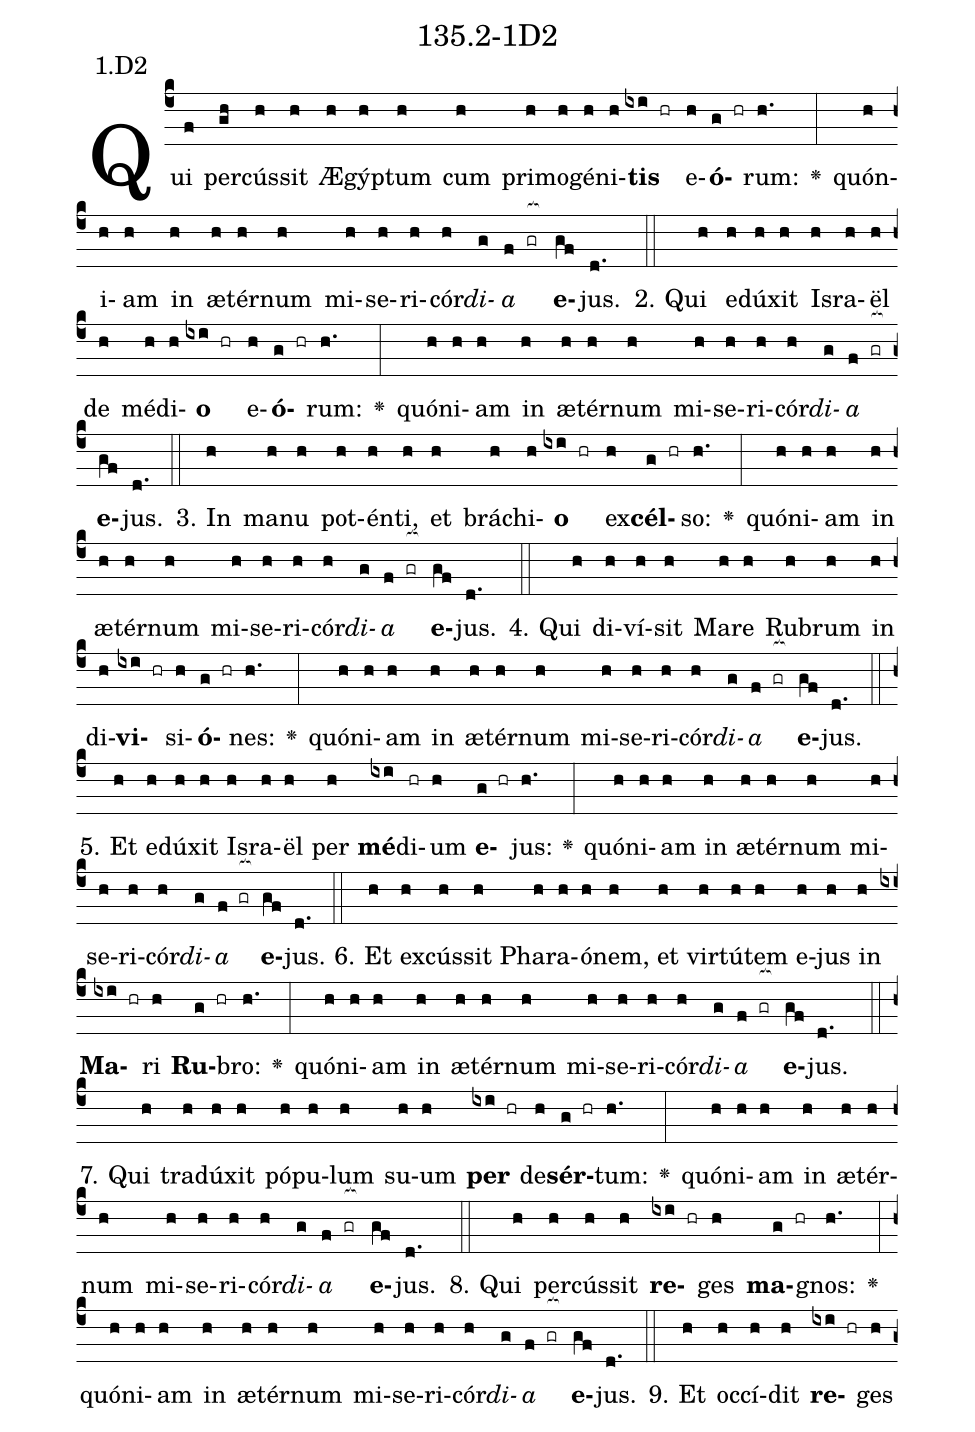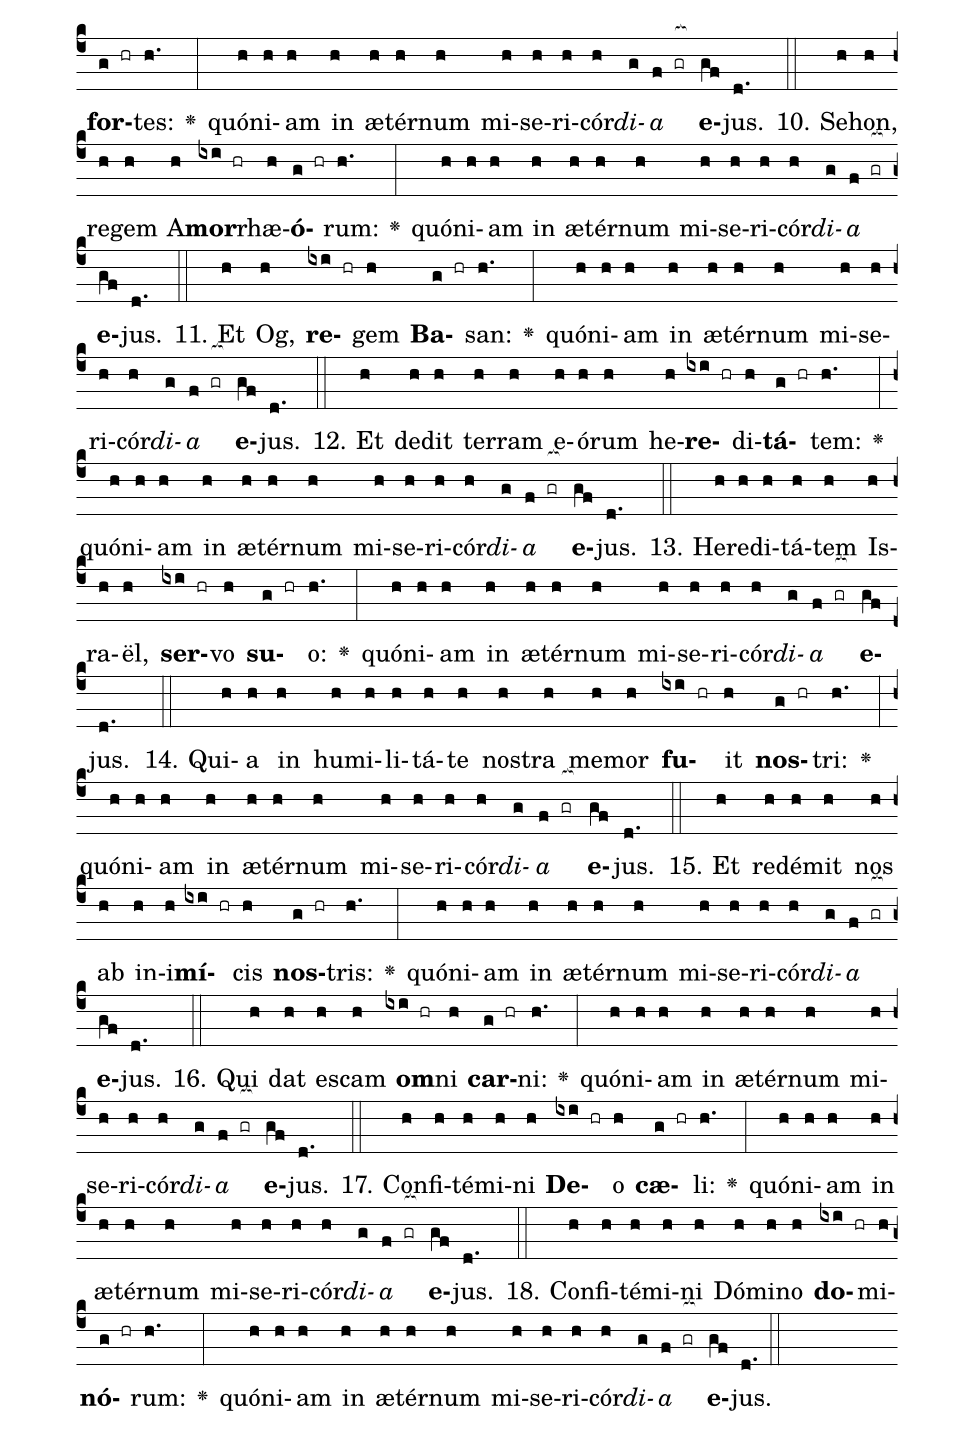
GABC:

name: 135.2-1D2;
annotation: 1.D2;
%%
(c4)Qui(f) per(gh)cús(h)sit(h) Æ(h)gýp(h)tum(h) cum(h) pri(h)mo(h)gé(h)ni(h)<b>tis</b>(ixi hr) e(h)<b>ó</b>(g hr)rum:(h.) <v>\greheightstar</v>(:) quón(h)i(h)am(h) in(h) æ(h)tér(h)num(h) mi(h)se(h)ri(h)cór(h)<i>di</i>(g)<i>a</i>(f gr[ocb:1{]) <b>e</b>(gf[ocb:0}])jus.(d.) (::)
2. Qui(h) e(h)dú(h)xit(h) Is(h)ra(h)ël(h) de(h) mé(h)di(h)<b>o</b>(ixi hr) e(h)<b>ó</b>(g hr)rum:(h.) <v>\greheightstar</v>(:) quón(h)i(h)am(h) in(h) æ(h)tér(h)num(h) mi(h)se(h)ri(h)cór(h)<i>di</i>(g)<i>a</i>(f gr[ocb:1{]) <b>e</b>(gf[ocb:0}])jus.(d.) (::)
3. In(h) ma(h)nu(h) pot(h)én(h)ti,(h) et(h) brá(h)chi(h)<b>o</b>(ixi hr) ex(h)<b>cél</b>(g hr)so:(h.) <v>\greheightstar</v>(:) quón(h)i(h)am(h) in(h) æ(h)tér(h)num(h) mi(h)se(h)ri(h)cór(h)<i>di</i>(g)<i>a</i>(f gr[ocb:1{]) <b>e</b>(gf[ocb:0}])jus.(d.) (::)
4. Qui(h) di(h)ví(h)sit(h) Ma(h)re(h) Ru(h)brum(h) in(h) di(h)<b>vi</b>(ixi hr)si(h)<b>ó</b>(g hr)nes:(h.) <v>\greheightstar</v>(:) quón(h)i(h)am(h) in(h) æ(h)tér(h)num(h) mi(h)se(h)ri(h)cór(h)<i>di</i>(g)<i>a</i>(f gr[ocb:1{]) <b>e</b>(gf[ocb:0}])jus.(d.) (::)
5. Et(h) e(h)dú(h)xit(h) Is(h)ra(h)ël(h) per(h) <b>mé</b>(ixi)di(hr)um(h) <b>e</b>(g hr)jus:(h.) <v>\greheightstar</v>(:) quón(h)i(h)am(h) in(h) æ(h)tér(h)num(h) mi(h)se(h)ri(h)cór(h)<i>di</i>(g)<i>a</i>(f gr[ocb:1{]) <b>e</b>(gf[ocb:0}])jus.(d.) (::)
6. Et(h) ex(h)cús(h)sit(h) Pha(h)ra(h)ó(h)nem,(h) et(h) vir(h)tú(h)tem(h) e(h)jus(h) in(h) <b>Ma</b>(ixi hr)ri(h) <b>Ru</b>(g hr)bro:(h.) <v>\greheightstar</v>(:) quón(h)i(h)am(h) in(h) æ(h)tér(h)num(h) mi(h)se(h)ri(h)cór(h)<i>di</i>(g)<i>a</i>(f gr[ocb:1{]) <b>e</b>(gf[ocb:0}])jus.(d.) (::)
7. Qui(h) tra(h)dú(h)xit(h) pó(h)pu(h)lum(h) su(h)um(h) <b>per</b>(ixi hr) de(h)<b>sér</b>(g hr)tum:(h.) <v>\greheightstar</v>(:) quón(h)i(h)am(h) in(h) æ(h)tér(h)num(h) mi(h)se(h)ri(h)cór(h)<i>di</i>(g)<i>a</i>(f gr[ocb:1{]) <b>e</b>(gf[ocb:0}])jus.(d.) (::)
8. Qui(h) per(h)cús(h)sit(h) <b>re</b>(ixi hr)ges(h) <b>ma</b>(g hr)gnos:(h.) <v>\greheightstar</v>(:) quón(h)i(h)am(h) in(h) æ(h)tér(h)num(h) mi(h)se(h)ri(h)cór(h)<i>di</i>(g)<i>a</i>(f gr[ocb:1{]) <b>e</b>(gf[ocb:0}])jus.(d.) (::)
9. Et(h) oc(h)cí(h)dit(h) <b>re</b>(ixi hr)ges(h) <b>for</b>(g hr)tes:(h.) <v>\greheightstar</v>(:) quón(h)i(h)am(h) in(h) æ(h)tér(h)num(h) mi(h)se(h)ri(h)cór(h)<i>di</i>(g)<i>a</i>(f gr[ocb:1{]) <b>e</b>(gf[ocb:0}])jus.(d.) (::)
10. Se(h)hon,(h) re(h)gem(h) A(h)<b>mor</b>(ixi hr)rhæ(h)<b>ó</b>(g hr)rum:(h.) <v>\greheightstar</v>(:) quón(h)i(h)am(h) in(h) æ(h)tér(h)num(h) mi(h)se(h)ri(h)cór(h)<i>di</i>(g)<i>a</i>(f gr[ocb:1{]) <b>e</b>(gf[ocb:0}])jus.(d.) (::)
11. Et(h) Og,(h) <b>re</b>(ixi hr)gem(h) <b>Ba</b>(g hr)san:(h.) <v>\greheightstar</v>(:) quón(h)i(h)am(h) in(h) æ(h)tér(h)num(h) mi(h)se(h)ri(h)cór(h)<i>di</i>(g)<i>a</i>(f gr[ocb:1{]) <b>e</b>(gf[ocb:0}])jus.(d.) (::)
12. Et(h) de(h)dit(h) ter(h)ram(h) e(h)ó(h)rum(h) he(h)<b>re</b>(ixi hr)di(h)<b>tá</b>(g hr)tem:(h.) <v>\greheightstar</v>(:) quón(h)i(h)am(h) in(h) æ(h)tér(h)num(h) mi(h)se(h)ri(h)cór(h)<i>di</i>(g)<i>a</i>(f gr[ocb:1{]) <b>e</b>(gf[ocb:0}])jus.(d.) (::)
13. He(h)re(h)di(h)tá(h)tem(h) Is(h)ra(h)ël,(h) <b>ser</b>(ixi hr)vo(h) <b>su</b>(g hr)o:(h.) <v>\greheightstar</v>(:) quón(h)i(h)am(h) in(h) æ(h)tér(h)num(h) mi(h)se(h)ri(h)cór(h)<i>di</i>(g)<i>a</i>(f gr[ocb:1{]) <b>e</b>(gf[ocb:0}])jus.(d.) (::)
14. Qui(h)a(h) in(h) hu(h)mi(h)li(h)tá(h)te(h) nos(h)tra(h) me(h)mor(h) <b>fu</b>(ixi hr)it(h) <b>nos</b>(g hr)tri:(h.) <v>\greheightstar</v>(:) quón(h)i(h)am(h) in(h) æ(h)tér(h)num(h) mi(h)se(h)ri(h)cór(h)<i>di</i>(g)<i>a</i>(f gr[ocb:1{]) <b>e</b>(gf[ocb:0}])jus.(d.) (::)
15. Et(h) red(h)é(h)mit(h) nos(h) ab(h) in(h)i(h)<b>mí</b>(ixi hr)cis(h) <b>nos</b>(g hr)tris:(h.) <v>\greheightstar</v>(:) quón(h)i(h)am(h) in(h) æ(h)tér(h)num(h) mi(h)se(h)ri(h)cór(h)<i>di</i>(g)<i>a</i>(f gr[ocb:1{]) <b>e</b>(gf[ocb:0}])jus.(d.) (::)
16. Qui(h) dat(h) es(h)cam(h) <b>om</b>(ixi hr)ni(h) <b>car</b>(g hr)ni:(h.) <v>\greheightstar</v>(:) quón(h)i(h)am(h) in(h) æ(h)tér(h)num(h) mi(h)se(h)ri(h)cór(h)<i>di</i>(g)<i>a</i>(f gr[ocb:1{]) <b>e</b>(gf[ocb:0}])jus.(d.) (::)
17. Con(h)fi(h)té(h)mi(h)ni(h) <b>De</b>(ixi hr)o(h) <b>cæ</b>(g hr)li:(h.) <v>\greheightstar</v>(:) quón(h)i(h)am(h) in(h) æ(h)tér(h)num(h) mi(h)se(h)ri(h)cór(h)<i>di</i>(g)<i>a</i>(f gr[ocb:1{]) <b>e</b>(gf[ocb:0}])jus.(d.) (::)
18. Con(h)fi(h)té(h)mi(h)ni(h) Dó(h)mi(h)no(h) <b>do</b>(ixi hr)mi(h)<b>nó</b>(g hr)rum:(h.) <v>\greheightstar</v>(:) quón(h)i(h)am(h) in(h) æ(h)tér(h)num(h) mi(h)se(h)ri(h)cór(h)<i>di</i>(g)<i>a</i>(f gr[ocb:1{]) <b>e</b>(gf[ocb:0}])jus.(d.) (::)
